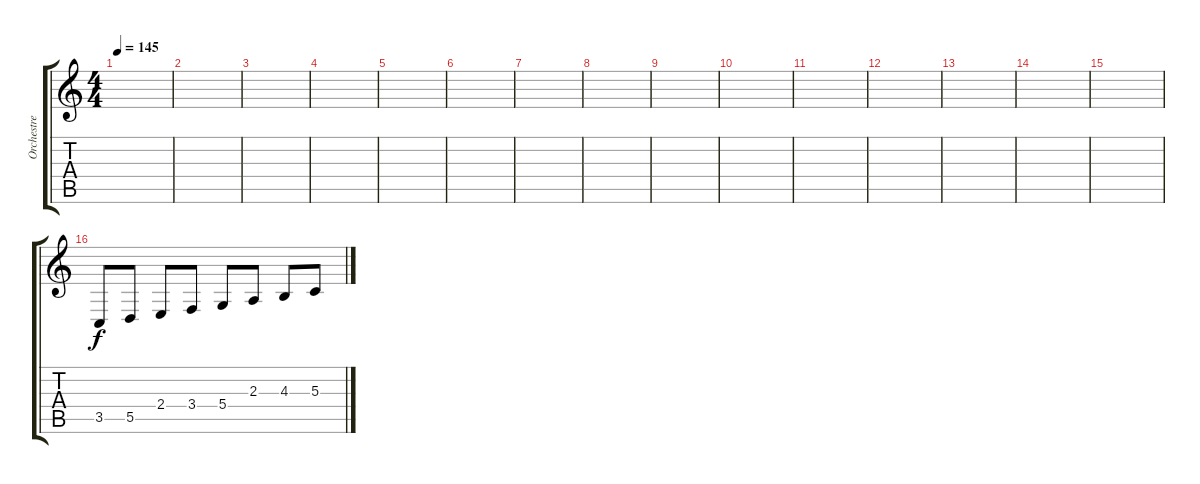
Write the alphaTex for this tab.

\track ("Orchestre" "Orchestre") {instrument stringensemble1}
\staff {score tabs}
\tuning (E4 B3 G3 D3 A2 E2) {hide}
\ts (4 4)
\tempo 145
\clef g2
\ks c
|
|
|
|
|
|
|
|
|
|
|
|
|
|
|
3.5.8 5.5.8 2.4.8 3.4.8 5.4.8 2.3.8 4.3.8 5.3.8
